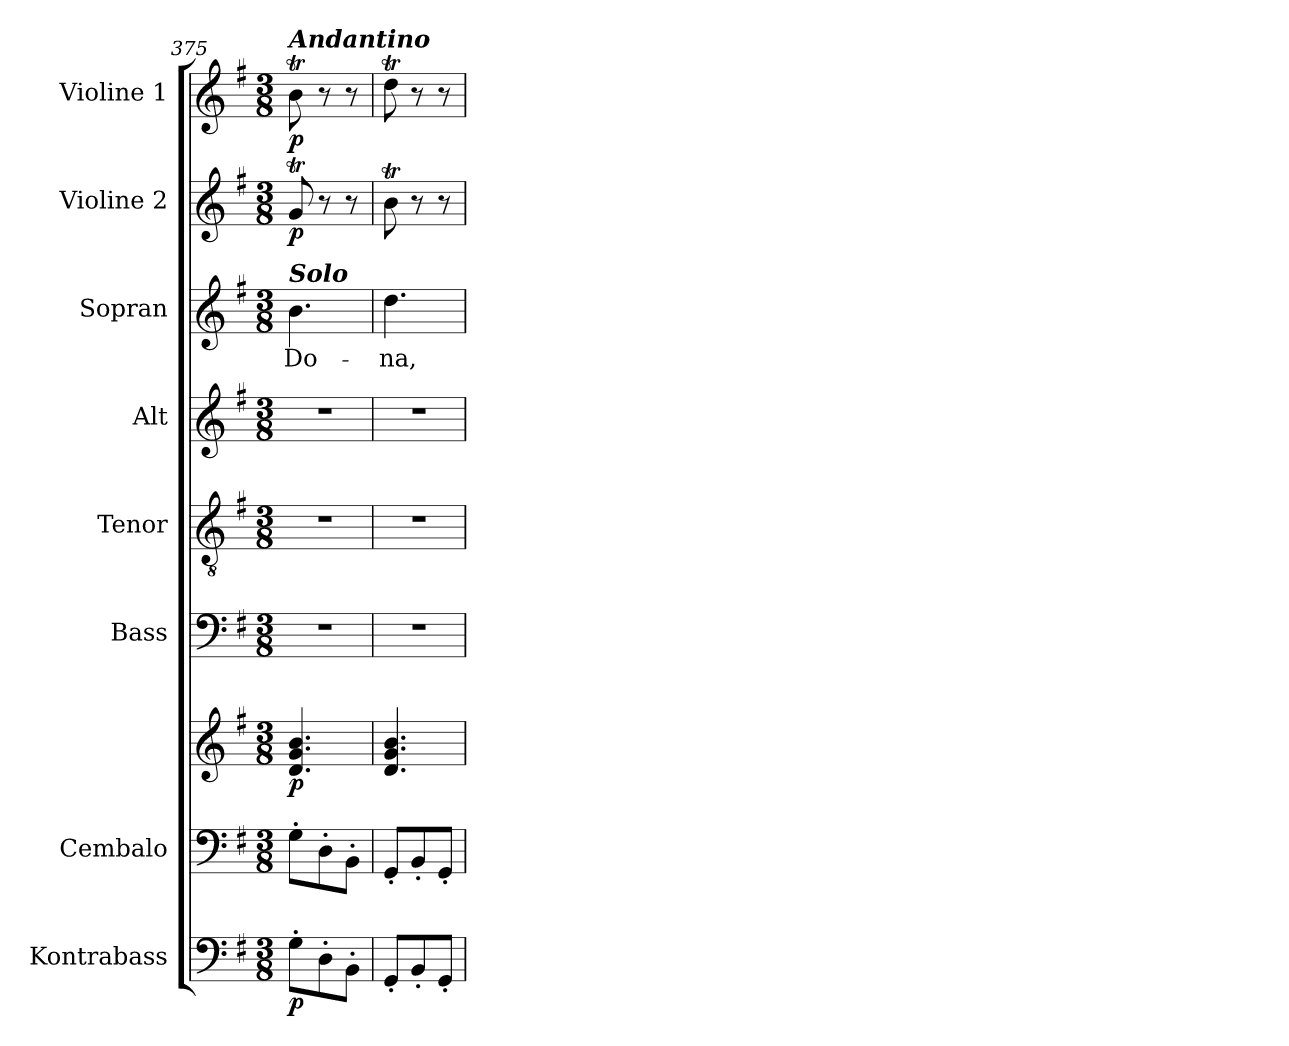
**kern	**dynam	**kern	**kern	**dynam	**kern	**kern	**kern	**kern	**text	**kern	**dynam	**kern	**dynam
*part8	*part8	*part7	*part7	*part7	*part6	*part5	*part4	*part3	*part3	*part2	*part2	*part1	*part1
*staff9	*staff9	*staff8	*staff7	*staff7/8	*staff6	*staff5	*staff4	*staff3	*staff3	*staff2	*staff2	*staff1	*staff1
*I"Kontrabass	*	*I"Cembalo	*	*	*I"Bass	*I"Tenor	*I"Alt	*I"Sopran	*	*I"Violine 2	*	*I"Violine 1	*
*I'Kb.	*	*I'Cemb.	*	*	*I'B.	*I'T.	*I'A.	*I'S.	*	*I'Vl. 2	*	*I'Vl. 1	*
!!LO:PB:g=z
*clefF4	*	*clefF4	*clefG2	*	*clefF4	*clefGv2	*clefG2	*clefG2	*	*clefG2	*	*clefG2	*
*ITrd7c12	*	*	*	*	*	*	*	*	*	*	*	*	*
*k[f#]	*	*k[f#]	*k[f#]	*	*k[f#]	*k[f#]	*k[f#]	*k[f#]	*	*k[f#]	*	*k[f#]	*
*G:	*	*G:	*G:	*	*G:	*G:	*G:	*G:	*	*G:	*	*G:	*
*M3/8	*	*M3/8	*M3/8	*	*M3/8	*M3/8	*M3/8	*M3/8	*	*M3/8	*	*M3/8	*
=375	=375	=375	=375	=375	=375	=375	=375	=375	=375	=375	=375	=375	=375
!	!	!	!	!	!	!	!	!	!	!	!	!LO:TX:a:Bi:t=Andantino	!
!	!	!	!	!	!	!	!	!LO:TX:a:Bi:t=Solo	!	!	!	!	!
!	!LO:DY:b	!	!	!LO:DY:b	!	!	!	!	!LO:LY:b	!	!LO:DY:b	!	!LO:DY:b
8GG'>\L	p	8G'>\L	4.d/ 4.g/ 4.b/	p	4.r	4.r	4.r	4.b\	Do-	8gT/	p	8bt\	p
8DD'>\	.	8D'>\	.	.	.	.	.	.	.	8r	.	8r	.
8BBB'>\J	.	8BB'>\J	.	.	.	.	.	.	.	8r	.	8r	.
=376	=376	=376	=376	=376	=376	=376	=376	=376	=376	=376	=376	=376	=376
!	!	!	!	!	!	!	!	!	!LO:LY:b	!	!	!	!
8GGG'</L	.	8GG'</L	4.d/ 4.g/ 4.b/	.	4.r	4.r	4.r	4.dd\	-na,	8bt\	.	8ddT\	.
8BBB'</	.	8BB'</	.	.	.	.	.	.	.	8r	.	8r	.
8GGG'</J	.	8GG'</J	.	.	.	.	.	.	.	8r	.	8r	.
=	=	=	=	=	=	=	=	=	=	=	=	=	=
*-	*-	*-	*-	*-	*-	*-	*-	*-	*-	*-	*-	*-	*-
